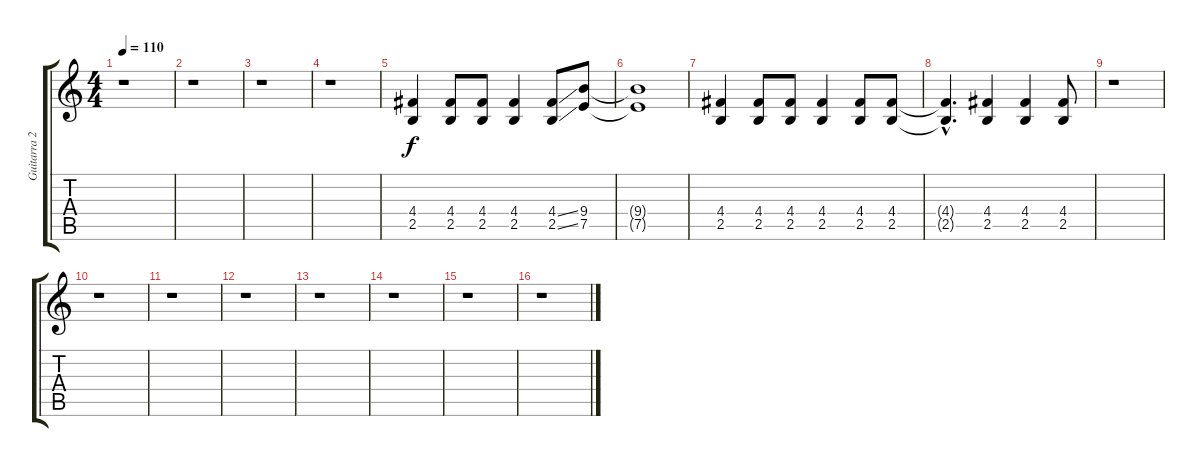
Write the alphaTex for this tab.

\track ("Guitarra 2" "Guitarra 2") {instrument distortionguitar}
\staff {score tabs}
\tuning (E4 B3 G3 D3 A2 E2) {hide}
\ts (4 4)
\tempo 110
\clef g2
\ks c
r.1{dy f} |
r.1 |
r.1 |
r.1 |
(4.4 2.5).4 (4.4 2.5).8 (4.4 2.5).8 (4.4 2.5).4 (4.4{ss} 2.5{ss}).8 (9.4 7.5).8 |
(9.4{t} 7.5{t}).1 |
(4.4 2.5).4 (4.4 2.5).8 (4.4 2.5).8 (4.4 2.5).4 (4.4 2.5).8 (4.4 2.5).8 |
(4.4{hac t} 2.5{hac t}).4{d} (4.4 2.5).4 (4.4 2.5).4 (4.4 2.5).8 |
r.1 |
r.1 |
r.1 |
r.1 |
r.1 |
r.1 |
r.1 |
r.1
